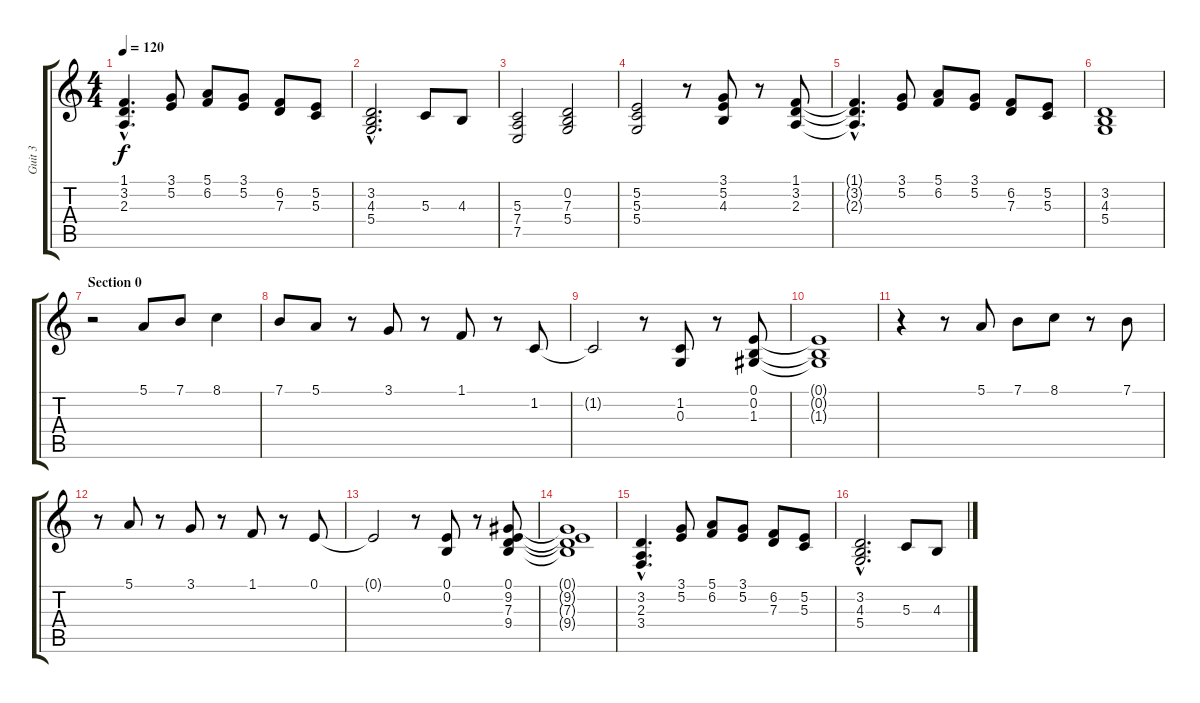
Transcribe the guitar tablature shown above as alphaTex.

\track ("Guit 3" "Guit 3") {instrument acousticgrandpiano}
\staff {score tabs}
\tuning (E4 B3 G3 D3 A2 E2) {hide}
\ts (4 4)
\tempo 120
\clef g2
\ks c
(1.1{hac t} 3.2{hac t} 2.3{hac t}).4{d dy f} (3.1 5.2).8 (5.1 6.2).8 (3.1 5.2).8 (6.2 7.3).8 (5.2 5.3).8 |
(3.2{hac} 4.3{hac} 5.4{hac}).2{d} 5.3.8 4.3.8 |
(5.3 7.4 7.5).2 (0.2 7.3 5.4).2 |
(5.2 5.3 5.4).2 r.8 (3.1 5.2 4.3).8 r.8 (1.1 3.2 2.3).8 |
(1.1{hac t} 3.2{hac t} 2.3{hac t}).4{d} (3.1 5.2).8 (5.1 6.2).8 (3.1 5.2).8 (6.2 7.3).8 (5.2 5.3).8 |
(3.2 4.3 5.4).1 |
\section ("" "Section 0")
r.2 5.1.8 7.1.8 8.1.4 |
7.1.8 5.1.8 r.8 3.1.8 r.8 1.1.8 r.8 1.2.8 |
1.2{t}.2 r.8 (1.2 0.3).8 r.8 (0.1 0.2 1.3).8 |
(0.1{t} 0.2{t} 1.3{t}).1 |
r.4 r.8 5.1.8 7.1.8 8.1.8 r.8 7.1.8 |
r.8 5.1.8 r.8 3.1.8 r.8 1.1.8 r.8 0.1.8 |
0.1{t}.2 r.8 (0.1 0.2).8 r.8 (0.1 9.2 7.3 9.4).8 |
(0.1{t} 9.2{t} 7.3{t} 9.4{t}).1 |
(3.2{hac} 2.3{hac} 3.4{hac}).4{d} (3.1 5.2).8 (5.1 6.2).8 (3.1 5.2).8 (6.2 7.3).8 (5.2 5.3).8 |
(3.2{hac} 4.3{hac} 5.4{hac}).2{d} 5.3.8 4.3.8
